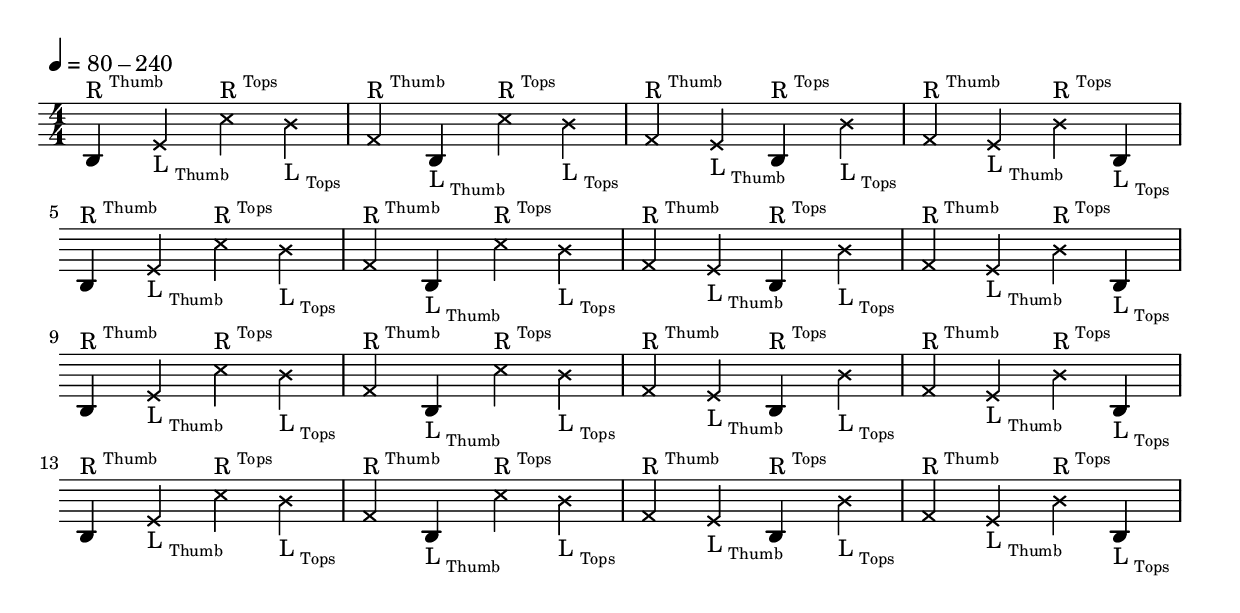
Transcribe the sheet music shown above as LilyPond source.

\version "2.24.1"
\include "../../global.ly"

\layout {
  indent = -3.5
}

\relative {
  \defaultScoreSettings
  \tempo 4 = 80 - 240
  \time 4/4

  \rimNote

  \repeat unfold 4 { 
    \once \defaultNote  b4^\RThumbTop                     e_\LThumbBtm                     c'^\RTopsTop                     b_\LTopsBtm 
                        f4^\RThumbTop \once \defaultNote b,_\LThumbBtm                     c'^\RTopsTop                     b_\LTopsBtm 
                        f4^\RThumbTop                     e_\LThumbBtm \once \defaultNote   b^\RTopsTop                    b'_\LTopsBtm 
                        f4^\RThumbTop                     e_\LThumbBtm                     b'^\RTopsTop \once \defaultNote b,_\LTopsBtm 
    \break
  }

  \resetNoteHead
}